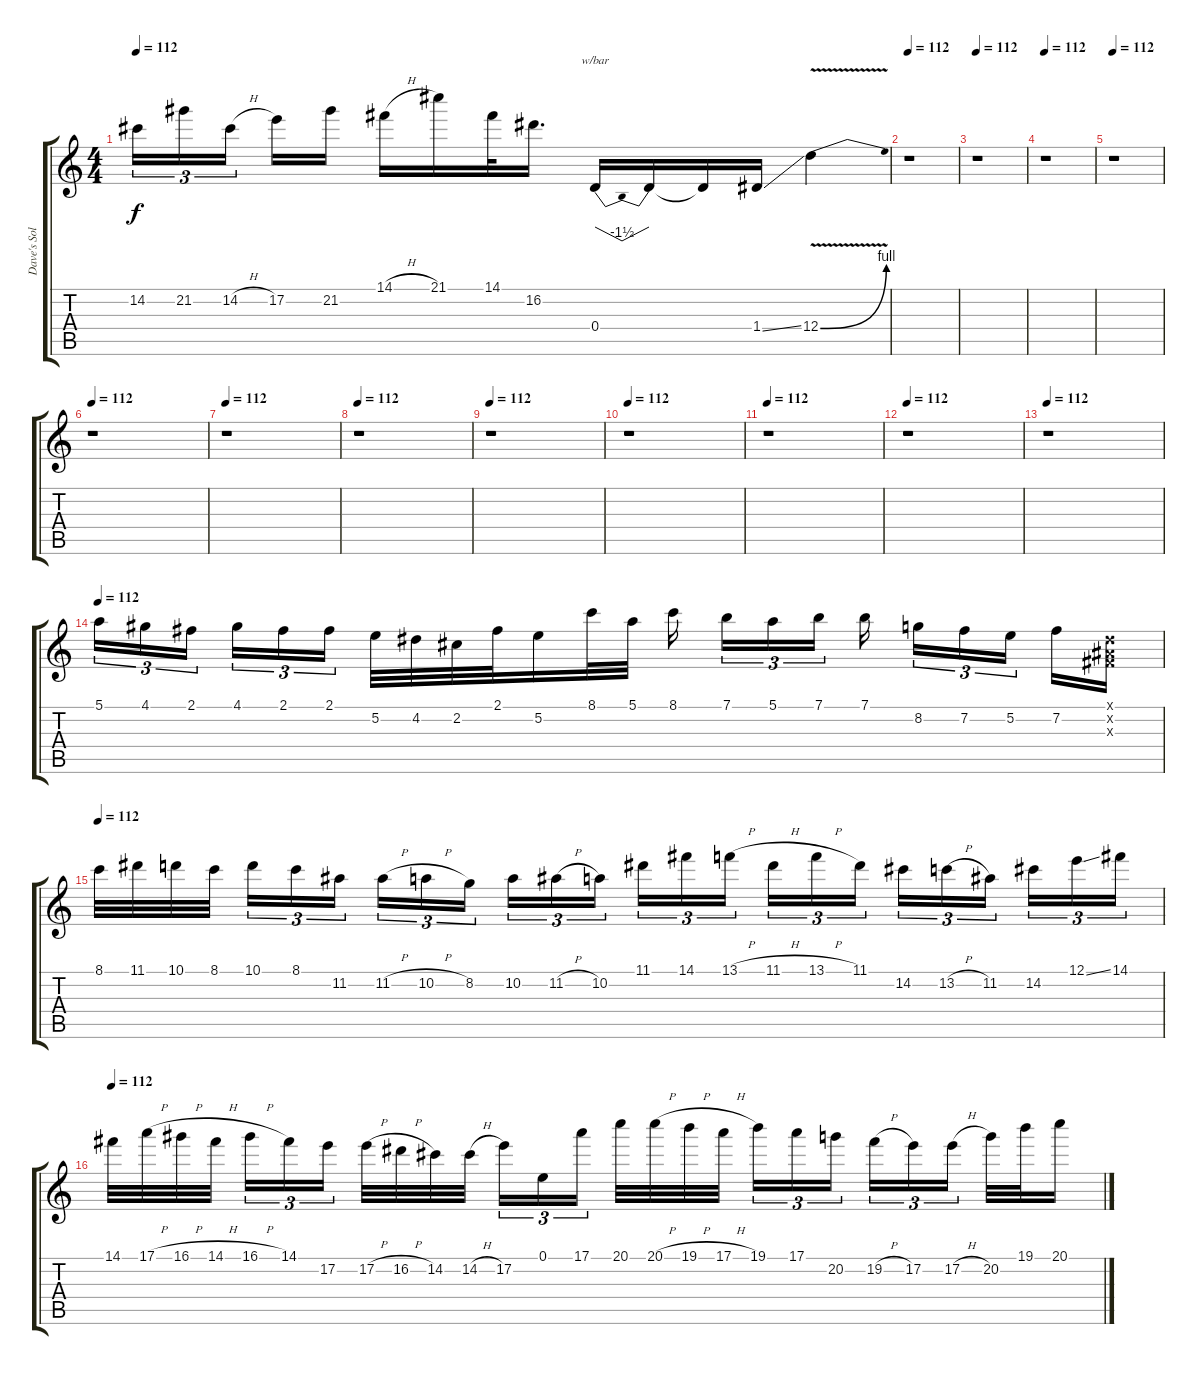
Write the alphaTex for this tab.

\track ("Dave's Solo" "Dave's Sol") {instrument distortionguitar}
\staff {score tabs}
\tuning (E4 B3 G3 D3 A2 E2) {hide}
\ts (4 4)
\tempo 112
\clef g2
\ks c
14.2.16{tu (3 2) dy f} 21.2.16{tu (3 2)} 14.2{h}.16{tu (3 2)} 17.2.16 21.2.16 14.1{h}.16 21.1.16 14.1.32 16.2.16{d} 0.4.16{tbe (dip default 0 0 30 -6 60 0)} 0.4{t}.16 0.4{t}.16 1.4{ss}.16 12.4{be (bend 0 0 60 4) v}.4 |
\tempo 112
r.1 |
\tempo 112
r.1 |
\tempo 112
r.1 |
\tempo 112
r.1 |
\tempo 112
r.1 |
\tempo 112
r.1 |
\tempo 112
r.1 |
\tempo 112
r.1 |
\tempo 112
r.1 |
\tempo 112
r.1 |
\tempo 112
r.1 |
\tempo 112
r.1 |
\tempo 112
5.1.16{tu (3 2)} 4.1.16{tu (3 2)} 2.1.16{tu (3 2)} 4.1.16{tu (3 2)} 2.1.16{tu (3 2)} 2.1.16{tu (3 2)} 5.2.32 4.2.32 2.2.32 2.1.32 5.2.16 8.1.32 5.1.32 8.1.16 7.1.16{tu (3 2)} 5.1.16{tu (3 2)} 7.1.16{tu (3 2)} 7.1.16 8.2.16{tu (3 2)} 7.2.16{tu (3 2)} 5.2.16{tu (3 2)} 7.2.16 (-1.1{x} -1.2{x} -1.3{x}).16 |
\tempo 112
8.1.32 11.1.32 10.1.32 8.1.32 10.1.16{tu (3 2)} 8.1.16{tu (3 2)} 11.2.16{tu (3 2)} 11.2{h}.16{tu (3 2)} 10.2{h}.16{tu (3 2)} 8.2.16{tu (3 2)} 10.2.16{tu (3 2)} 11.2{h}.16{tu (3 2)} 10.2.16{tu (3 2)} 11.1.16{tu (3 2)} 14.1.16{tu (3 2)} 13.1{h}.16{tu (3 2)} 11.1{h}.16{tu (3 2)} 13.1{h}.16{tu (3 2)} 11.1.16{tu (3 2)} 14.2.16{tu (3 2)} 13.2{h}.16{tu (3 2)} 11.2.16{tu (3 2)} 14.2.16{tu (3 2)} 12.1{ss}.16{tu (3 2)} 14.1.16{tu (3 2)} |
\tempo 112
14.1.32 17.1{h}.32 16.1{h}.32 14.1{h}.32 16.1{h}.16{tu (3 2)} 14.1.16{tu (3 2)} 17.2.16{tu (3 2)} 17.2{h}.32 16.2{h}.32 14.2.32 14.2{h}.32 17.2.16{tu (3 2)} 0.1.16{tu (3 2)} 17.1.16{tu (3 2)} 20.1.32 20.1{h}.32 19.1{h}.32 17.1{h}.32 19.1.16{tu (3 2)} 17.1.16{tu (3 2)} 20.2.16{tu (3 2)} 19.2{h}.16{tu (3 2)} 17.2.16{tu (3 2)} 17.2{h}.16{tu (3 2)} 20.2.32 19.1.32 20.1.16
